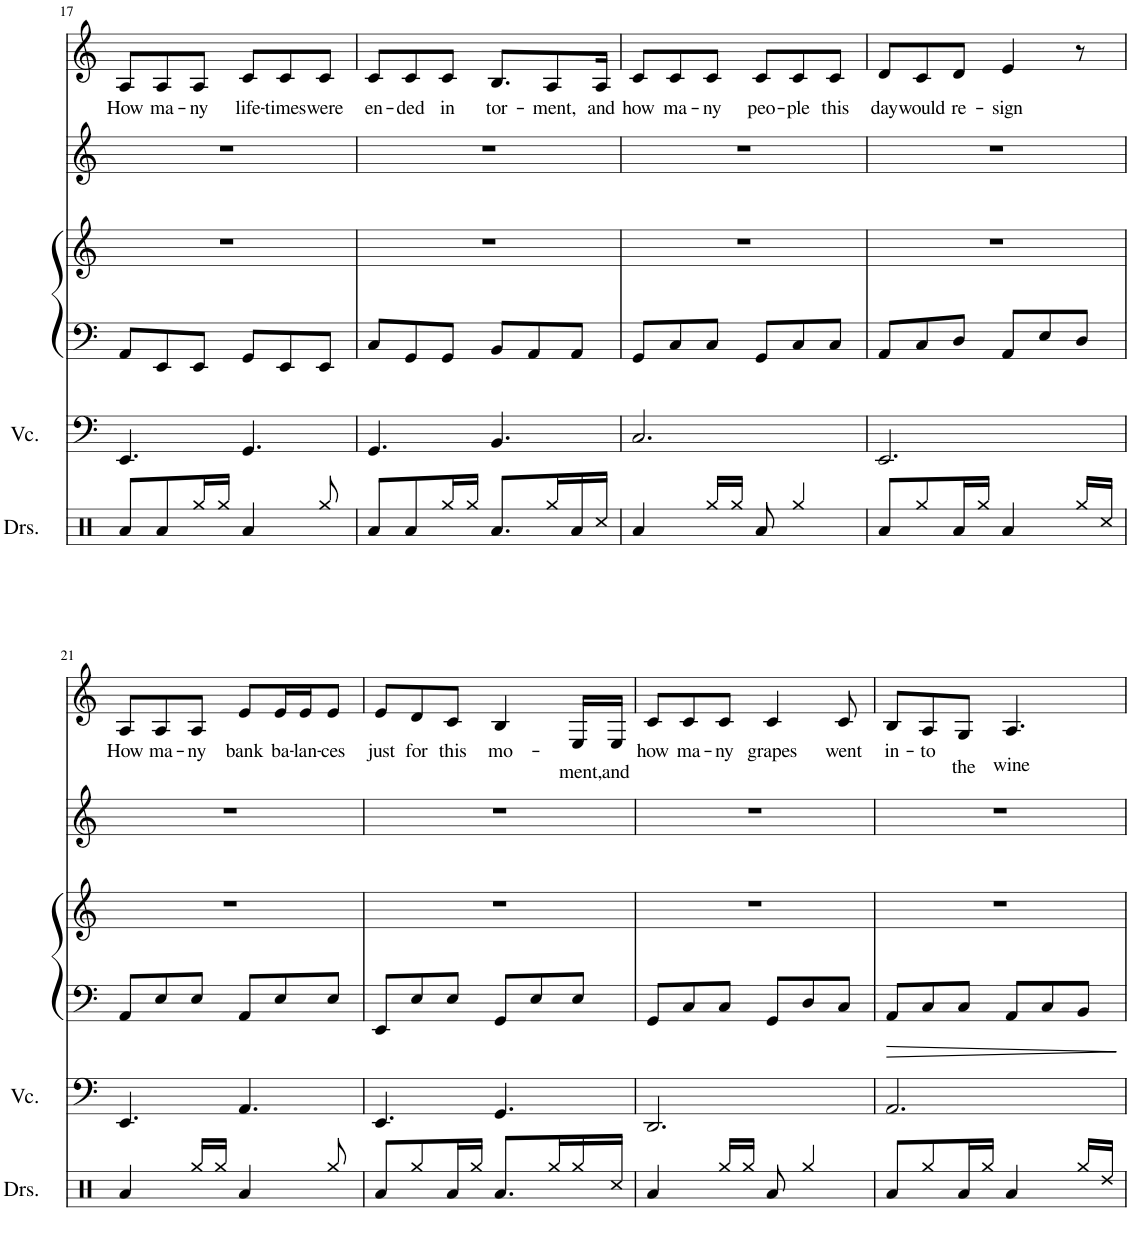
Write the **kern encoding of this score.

**kern	**kern	**kern	**kern	**kern	**kern	**text
*part5	*part4	*part3	*part3	*part2	*part1	*part1
*staff6	*staff5	*staff4	*staff3	*staff2	*staff1	*staff1
*I"Drumset	*I"Violoncello	*I"Piano	*	*I"Voice	*I"Voice	*
*I'Drs.	*I'Vc.	*I'Pno	*	*	*	*
!!LO:PB:g=z
*clefX	*clefF4	*clefF4	*clefG2	*clefG2	*clefG2	*
*k[]	*k[]	*k[]	*k[]	*k[]	*k[]	*
*M6/8	*M6/8	*M6/8	*M6/8	*M6/8	*M6/8	*
=17	=17	=17	=17	=17	=17	=17
!	!	!	!	!	!	!LO:LY:b
8Ra/L	4.EE/	8AA/L	2.r	2.r	8A/L	How
!	!	!	!	!	!	!LO:LY:b
8Ra/	.	8EE/	.	.	8A/	ma-
!	!	!	!	!	!	!LO:LY:b
16Rgg/L	.	8EE/J	.	.	8A/J	-ny
16Rgg/JJ	.	.	.	.	.	.
!	!	!	!	!	!	!LO:LY:b
4Ra/	4.GG/	8GG/L	.	.	8c/L	life-
!	!	!	!	!	!	!LO:LY:b
.	.	8EE/	.	.	8c/	-times
!	!	!	!	!	!	!LO:LY:b
8Rgg/	.	8EE/J	.	.	8c/J	were
=18	=18	=18	=18	=18	=18	=18
!	!	!	!	!	!	!LO:LY:b
8Ra/L	4.GG/	8C/L	2.r	2.r	8c/L	en-
!	!	!	!	!	!	!LO:LY:b
8Ra/	.	8GG/	.	.	8c/	-ded
!	!	!	!	!	!	!LO:LY:b
16Rgg/L	.	8GG/J	.	.	8c/J	in
16Rgg/JJ	.	.	.	.	.	.
!	!	!	!	!	!	!LO:LY:b
8.Ra/L	4.BB/	8BB/L	.	.	8.B/L	tor-
.	.	8AA/	.	.	.	.
!	!	!	!	!	!	!LO:LY:b
16Rgg/L	.	.	.	.	8A/	-ment,
16Ra/	.	8AA/J	.	.	.	.
!	!	!	!	!	!	!LO:LY:b
16Rcc/JJ	.	.	.	.	16A/Jk	and
=19	=19	=19	=19	=19	=19	=19
!	!	!	!	!	!	!LO:LY:b
4Ra/	2.C/	8GG/L	2.r	2.r	8c/L	how
!	!	!	!	!	!	!LO:LY:b
.	.	8C/	.	.	8c/	ma-
!	!	!	!	!	!	!LO:LY:b
16Rgg/LL	.	8C/J	.	.	8c/J	-ny
16Rgg/JJ	.	.	.	.	.	.
!	!	!	!	!	!	!LO:LY:b
8Ra/	.	8GG/L	.	.	8c/L	peo-
!	!	!	!	!	!	!LO:LY:b
4Rgg/	.	8C/	.	.	8c/	-ple
!	!	!	!	!	!	!LO:LY:b
.	.	8C/J	.	.	8c/J	this
=20	=20	=20	=20	=20	=20	=20
!	!	!	!	!	!	!LO:LY:b
8Ra/L	2.EE/	8AA/L	2.r	2.r	8d/L	day
!	!	!	!	!	!	!LO:LY:b
8Rgg/	.	8C/	.	.	8c/	would
!	!	!	!	!	!	!LO:LY:b
16Ra/L	.	8D/J	.	.	8d/J	re-
16Rgg/JJ	.	.	.	.	.	.
!	!	!	!	!	!	!LO:LY:b
4Ra/	.	8AA/L	.	.	4e/	-sign
.	.	8E/	.	.	.	.
16Rgg/LL	.	8D/J	.	.	8r	.
16Rcc/JJ	.	.	.	.	.	.
!!LO:LB:g=z
=21	=21	=21	=21	=21	=21	=21
!	!	!	!	!	!	!LO:LY:b
4Ra/	4.EE/	8AA/L	2.r	2.r	8A/L	How
!	!	!	!	!	!	!LO:LY:b
.	.	8E/	.	.	8A/	ma-
!	!	!	!	!	!	!LO:LY:b
16Rgg/LL	.	8E/J	.	.	8A/J	-ny
16Rgg/JJ	.	.	.	.	.	.
!	!	!	!	!	!	!LO:LY:b
4Ra/	4.AA/	8AA/L	.	.	8e/L	bank
!	!	!	!	!	!	!LO:LY:b
.	.	8E/	.	.	16e/L	ba-
!	!	!	!	!	!	!LO:LY:b
.	.	.	.	.	16e/J	-lan-
!	!	!	!	!	!	!LO:LY:b
8Rgg/	.	8E/J	.	.	8e/J	-ces
=22	=22	=22	=22	=22	=22	=22
!	!	!	!	!	!	!LO:LY:b
8Ra/L	4.EE/	8EE/L	2.r	2.r	8e/L	just
!	!	!	!	!	!	!LO:LY:b
8Rgg/	.	8E/	.	.	8d/	for
!	!	!	!	!	!	!LO:LY:b
16Ra/L	.	8E/J	.	.	8c/J	this
16Rgg/JJ	.	.	.	.	.	.
!	!	!	!	!	!	!LO:LY:b
8.Ra/L	4.GG/	8GG/L	.	.	4B/	mo-
.	.	8E/	.	.	.	.
16Rgg/L	.	.	.	.	.	.
!	!	!	!	!	!	!LO:LY:b
16Rgg/	.	8E/J	.	.	16E/LL	-ment,
!	!	!	!	!	!	!LO:LY:b
16Rcc/JJ	.	.	.	.	16E/JJ	and
=23	=23	=23	=23	=23	=23	=23
!	!	!	!	!	!	!LO:LY:b
4Ra/	2.DD/	8GG/L	2.r	2.r	8c/L	how
!	!	!	!	!	!	!LO:LY:b
.	.	8C/	.	.	8c/	ma-
!	!	!	!	!	!	!LO:LY:b
16Rgg/LL	.	8C/J	.	.	8c/J	-ny
16Rgg/JJ	.	.	.	.	.	.
!	!	!	!	!	!	!LO:LY:b
8Ra/	.	8GG/L	.	.	4c/	grapes
4Rgg/	.	8D/	.	.	.	.
!	!	!	!	!	!	!LO:LY:b
.	.	8C/J	.	.	8c/	went
=24	=24	=24	=24	=24	=24	=24
!	!	!	!	!	!	!LO:LY:b
8Ra/L	2.AA/	8AA/L	2.r	2.r	8B/L	in-
!	!	!	!	!	!	!LO:LY:b
8Rgg/	.	8C/	.	.	8A/	-to
!	!	!	!	!	!	!LO:LY:b
16Ra/L	.	8C/J	.	.	8G/J	the
16Rgg/JJ	.	.	.	.	.	.
!	!	!	!	!	!	!LO:LY:b
4Ra/	.	8AA/L	.	.	4.A/	wine
.	.	8C/	.	.	.	.
16Rgg/LL	.	8BB/J	.	.	.	.
16Rdd/JJ	.	.	.	.	.	.
=	=	=	=	=	=	=
*-	*-	*-	*-	*-	*-	*-
